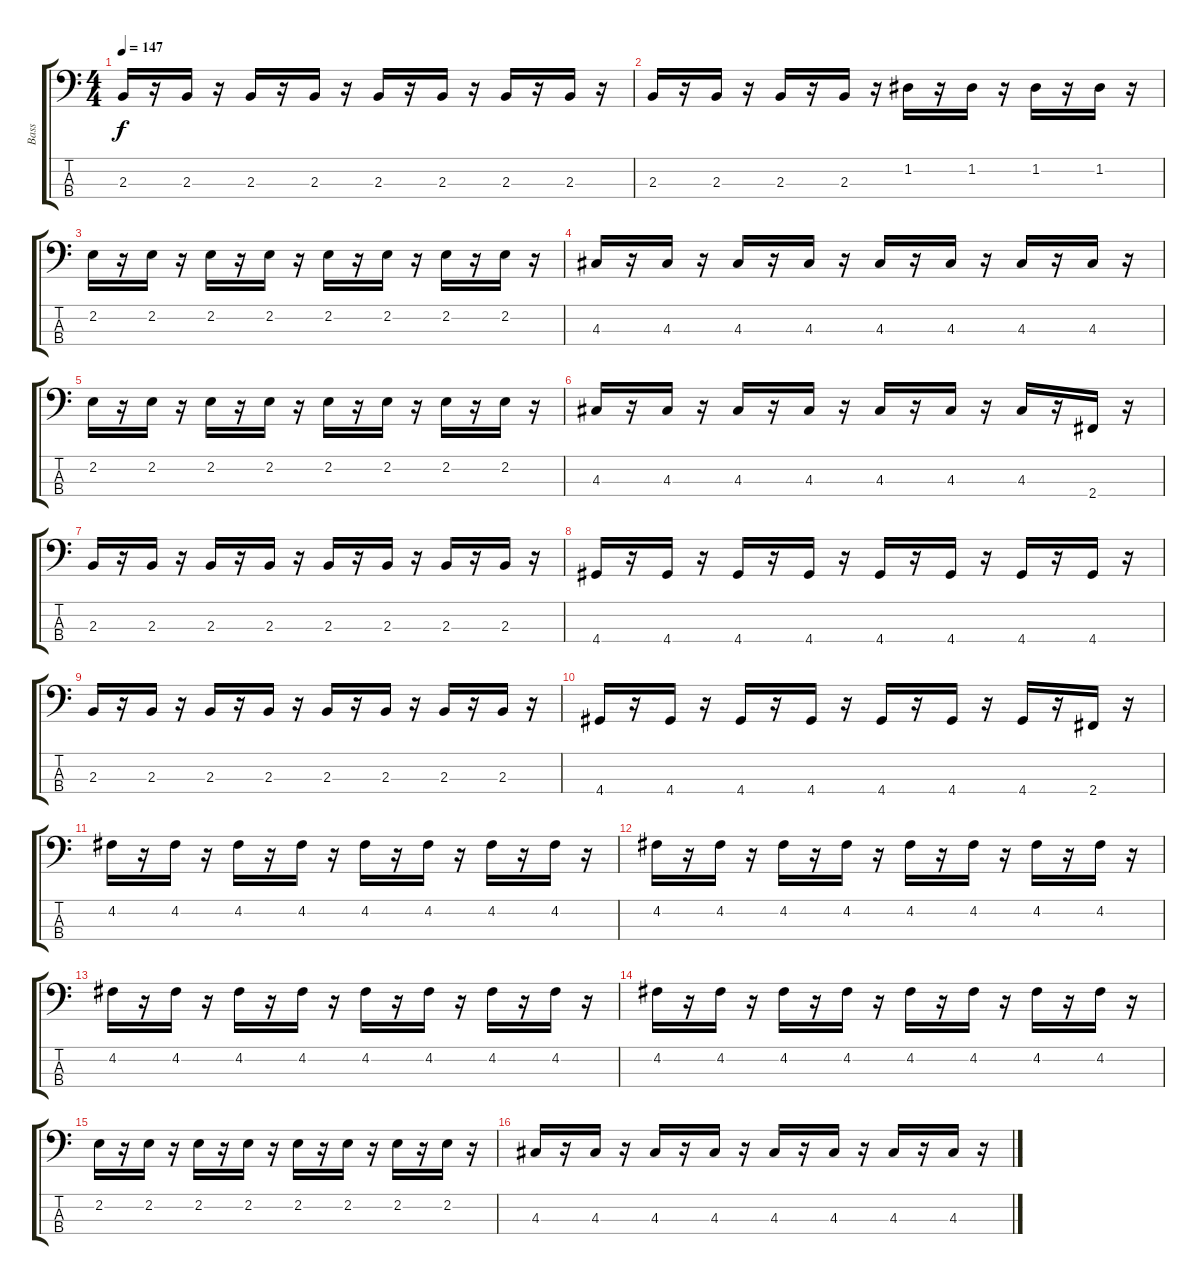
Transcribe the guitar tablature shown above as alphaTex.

\track ("Bass" "Bass") {instrument electricbasspick}
\staff {score tabs}
\tuning (G2 D2 A1 E1) {hide}
\ts (4 4)
\tempo 147
\clef f4
\ks c
2.3.16{dy f} r.16 2.3.16 r.16 2.3.16 r.16 2.3.16 r.16 2.3.16 r.16 2.3.16 r.16 2.3.16 r.16 2.3.16 r.16 |
2.3.16 r.16 2.3.16 r.16 2.3.16 r.16 2.3.16 r.16 1.2.16 r.16 1.2.16 r.16 1.2.16 r.16 1.2.16 r.16 |
2.2.16 r.16 2.2.16 r.16 2.2.16 r.16 2.2.16 r.16 2.2.16 r.16 2.2.16 r.16 2.2.16 r.16 2.2.16 r.16 |
4.3.16 r.16 4.3.16 r.16 4.3.16 r.16 4.3.16 r.16 4.3.16 r.16 4.3.16 r.16 4.3.16 r.16 4.3.16 r.16 |
2.2.16 r.16 2.2.16 r.16 2.2.16 r.16 2.2.16 r.16 2.2.16 r.16 2.2.16 r.16 2.2.16 r.16 2.2.16 r.16 |
4.3.16 r.16 4.3.16 r.16 4.3.16 r.16 4.3.16 r.16 4.3.16 r.16 4.3.16 r.16 4.3.16 r.16 2.4.16 r.16 |
2.3.16 r.16 2.3.16 r.16 2.3.16 r.16 2.3.16 r.16 2.3.16 r.16 2.3.16 r.16 2.3.16 r.16 2.3.16 r.16 |
4.4.16 r.16 4.4.16 r.16 4.4.16 r.16 4.4.16 r.16 4.4.16 r.16 4.4.16 r.16 4.4.16 r.16 4.4.16 r.16 |
2.3.16 r.16 2.3.16 r.16 2.3.16 r.16 2.3.16 r.16 2.3.16 r.16 2.3.16 r.16 2.3.16 r.16 2.3.16 r.16 |
4.4.16 r.16 4.4.16 r.16 4.4.16 r.16 4.4.16 r.16 4.4.16 r.16 4.4.16 r.16 4.4.16 r.16 2.4.16 r.16 |
4.2.16 r.16 4.2.16 r.16 4.2.16 r.16 4.2.16 r.16 4.2.16 r.16 4.2.16 r.16 4.2.16 r.16 4.2.16 r.16 |
4.2.16 r.16 4.2.16 r.16 4.2.16 r.16 4.2.16 r.16 4.2.16 r.16 4.2.16 r.16 4.2.16 r.16 4.2.16 r.16 |
4.2.16 r.16 4.2.16 r.16 4.2.16 r.16 4.2.16 r.16 4.2.16 r.16 4.2.16 r.16 4.2.16 r.16 4.2.16 r.16 |
4.2.16 r.16 4.2.16 r.16 4.2.16 r.16 4.2.16 r.16 4.2.16 r.16 4.2.16 r.16 4.2.16 r.16 4.2.16 r.16 |
2.2.16 r.16 2.2.16 r.16 2.2.16 r.16 2.2.16 r.16 2.2.16 r.16 2.2.16 r.16 2.2.16 r.16 2.2.16 r.16 |
4.3.16 r.16 4.3.16 r.16 4.3.16 r.16 4.3.16 r.16 4.3.16 r.16 4.3.16 r.16 4.3.16 r.16 4.3.16 r.16
